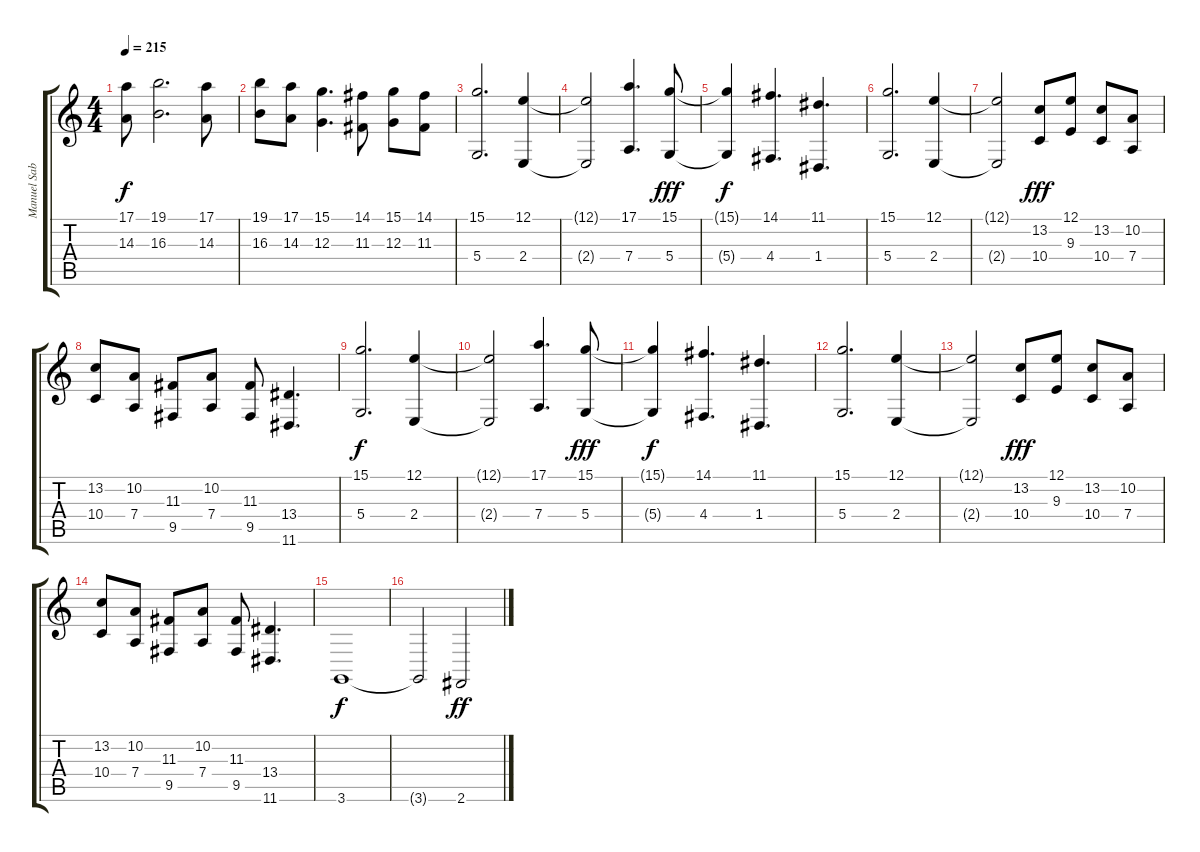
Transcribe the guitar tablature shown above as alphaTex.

\track ("Manuel Sabogal Keyboards" "Manuel Sab") {instrument synthstrings1}
\staff {score tabs}
\tuning (E4 B3 G3 D3 A2 E2) {hide}
\ts (4 4)
\tempo 215
\clef g2
\ks c
(17.1{t} 14.3{t}).8{dy f} (19.1 16.3).2{d} (17.1 14.3).8 |
(19.1 16.3).8 (17.1 14.3).8 (15.1 12.3).4{d} (14.1 11.3).8 (15.1 12.3).8 (14.1 11.3).8 |
(15.1 5.4).2{d} (12.1 2.4).4 |
(12.1{t} 2.4{t}).2 (17.1 7.4).4{d} (15.1 5.4).8{dy fff} |
(15.1{t} 5.4{t}).4{dy f} (14.1 4.4).4{d} (11.1 1.4).4{d} |
(15.1 5.4).2{d} (12.1 2.4).4 |
(12.1{t} 2.4{t}).2 (13.2 10.4).8{dy fff} (12.1 9.3).8 (13.2 10.4).8 (10.2 7.4).8 |
(13.2 10.4).8 (10.2 7.4).8 (11.3 9.5).8 (10.2 7.4).8 (11.3 9.5).8 (13.4 11.6).4{d} |
(15.1 5.4).2{d dy f} (12.1 2.4).4 |
(12.1{t} 2.4{t}).2 (17.1 7.4).4{d} (15.1 5.4).8{dy fff} |
(15.1{t} 5.4{t}).4{dy f} (14.1 4.4).4{d} (11.1 1.4).4{d} |
(15.1 5.4).2{d} (12.1 2.4).4 |
(12.1{t} 2.4{t}).2 (13.2 10.4).8{dy fff} (12.1 9.3).8 (13.2 10.4).8 (10.2 7.4).8 |
(13.2 10.4).8 (10.2 7.4).8 (11.3 9.5).8 (10.2 7.4).8 (11.3 9.5).8 (13.4 11.6).4{d} |
3.6.1{dy f} |
3.6{t}.2 2.6.2{dy ff}
